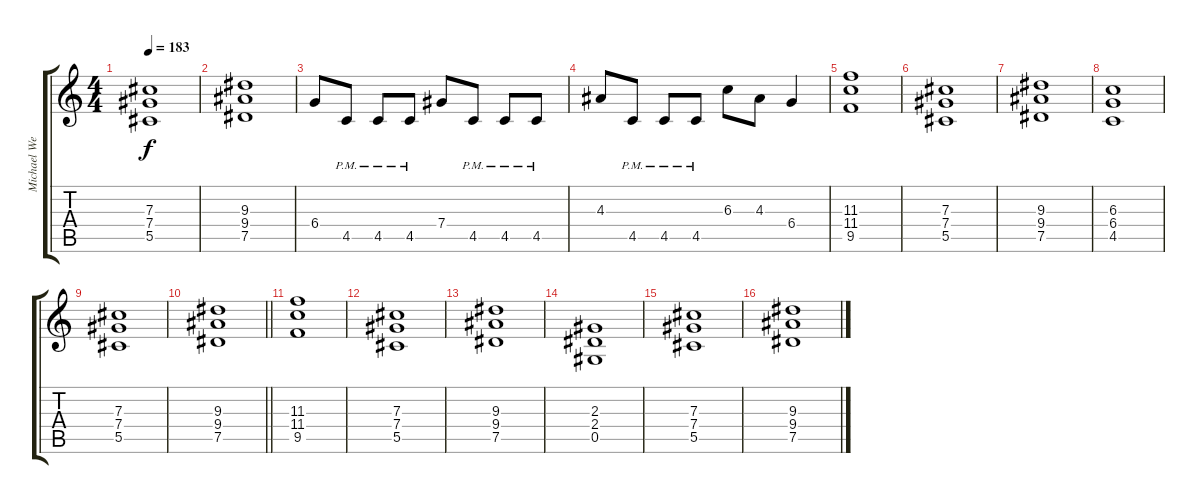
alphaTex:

\track ("Michael Weikath" "Michael We") {instrument distortionguitar}
\staff {score tabs}
\tuning (Eb4 Bb3 Gb3 Db3 Ab2 Db2) {hide}
\ts (4 4)
\tempo 183
\clef g2
\ks c
(7.3 7.4 5.5).1{dy f} |
(9.3 9.4 7.5).1 |
6.4.8 4.5{pm}.8 4.5{pm}.8 4.5{pm}.8 7.4.8 4.5{pm}.8 4.5{pm}.8 4.5{pm}.8 |
4.3.8 4.5{pm}.8 4.5{pm}.8 4.5{pm}.8 6.3.8 4.3.8 6.4.4 |
(11.3 11.4 9.5).1 |
(7.3 7.4 5.5).1 |
(9.3 9.4 7.5).1 |
(6.3 6.4 4.5).1 |
(7.3 7.4 5.5).1 |
\barLineRight lightlight
(9.3 9.4 7.5).1 |
(11.3 11.4 9.5).1 |
(7.3 7.4 5.5).1 |
(9.3 9.4 7.5).1 |
(2.3 2.4 0.5).1 |
(7.3 7.4 5.5).1 |
(9.3 9.4 7.5).1
